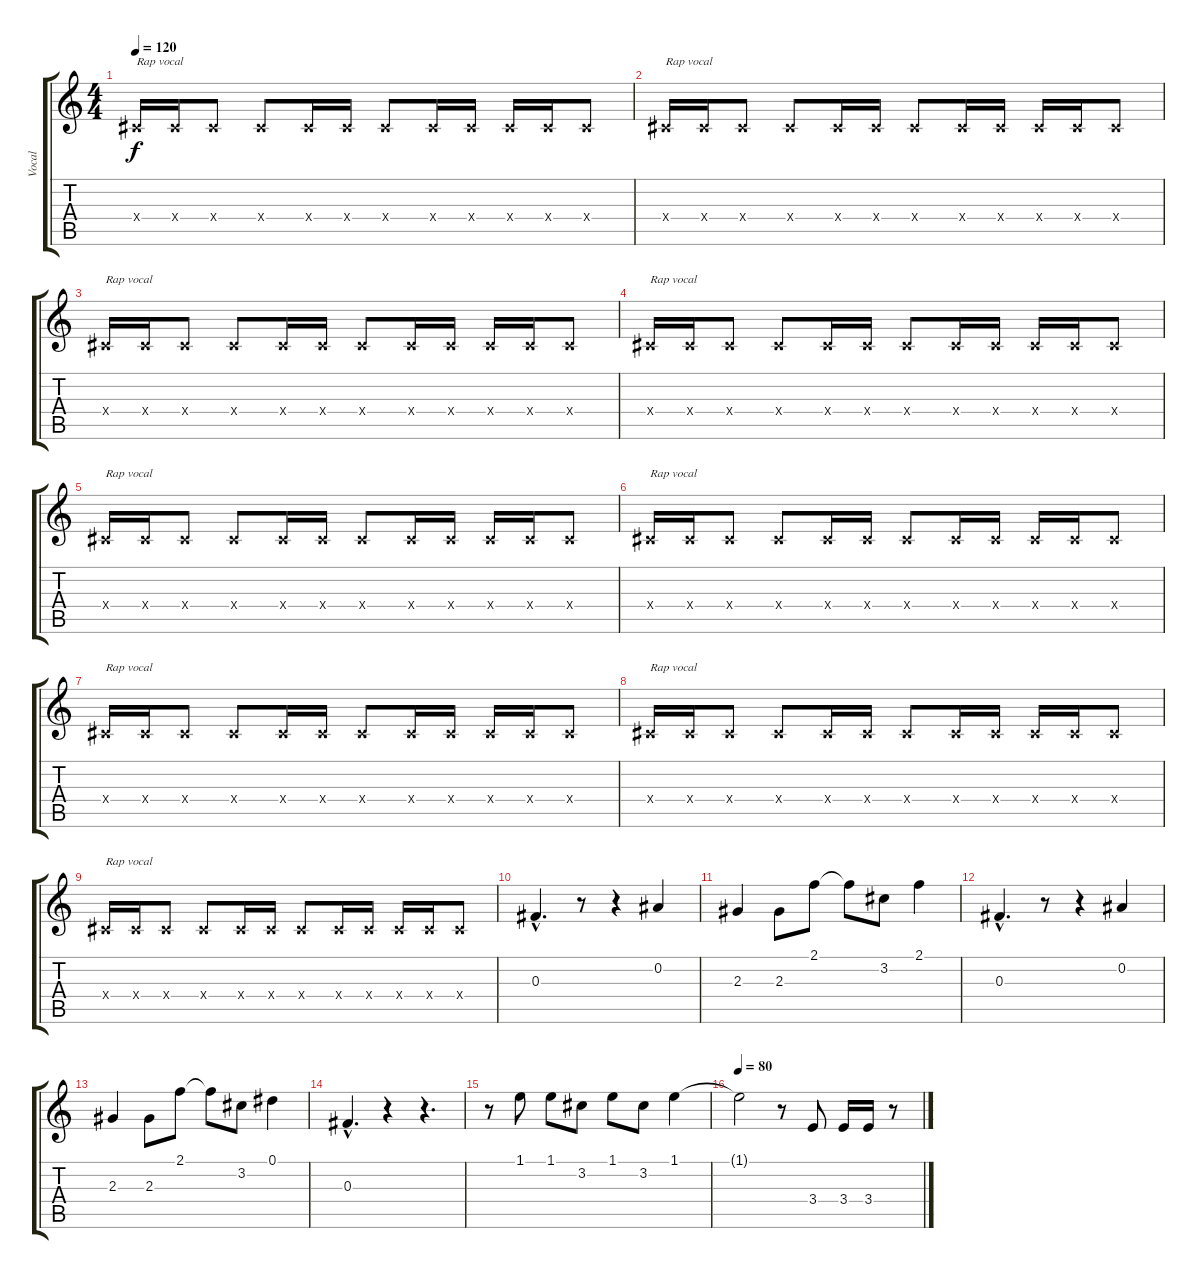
\track ("Vocal" "Vocal") {instrument distortionguitar}
\staff {score tabs}
\tuning (Eb4 Bb3 Gb3 Db3 Ab2 Eb2) {hide}
\ts (4 4)
\tempo 120
\clef g2
\ks c
0.4{x}.16{txt "Rap vocal" dy f} 0.4{x}.16 0.4{x}.8 0.4{x}.8 0.4{x}.16 0.4{x}.16 0.4{x}.8 0.4{x}.16 0.4{x}.16 0.4{x}.16 0.4{x}.16 0.4{x}.8 |
0.4{x}.16{txt "Rap vocal"} 0.4{x}.16 0.4{x}.8 0.4{x}.8 0.4{x}.16 0.4{x}.16 0.4{x}.8 0.4{x}.16 0.4{x}.16 0.4{x}.16 0.4{x}.16 0.4{x}.8 |
0.4{x}.16{txt "Rap vocal"} 0.4{x}.16 0.4{x}.8 0.4{x}.8 0.4{x}.16 0.4{x}.16 0.4{x}.8 0.4{x}.16 0.4{x}.16 0.4{x}.16 0.4{x}.16 0.4{x}.8 |
0.4{x}.16{txt "Rap vocal"} 0.4{x}.16 0.4{x}.8 0.4{x}.8 0.4{x}.16 0.4{x}.16 0.4{x}.8 0.4{x}.16 0.4{x}.16 0.4{x}.16 0.4{x}.16 0.4{x}.8 |
0.4{x}.16{txt "Rap vocal"} 0.4{x}.16 0.4{x}.8 0.4{x}.8 0.4{x}.16 0.4{x}.16 0.4{x}.8 0.4{x}.16 0.4{x}.16 0.4{x}.16 0.4{x}.16 0.4{x}.8 |
0.4{x}.16{txt "Rap vocal"} 0.4{x}.16 0.4{x}.8 0.4{x}.8 0.4{x}.16 0.4{x}.16 0.4{x}.8 0.4{x}.16 0.4{x}.16 0.4{x}.16 0.4{x}.16 0.4{x}.8 |
0.4{x}.16{txt "Rap vocal"} 0.4{x}.16 0.4{x}.8 0.4{x}.8 0.4{x}.16 0.4{x}.16 0.4{x}.8 0.4{x}.16 0.4{x}.16 0.4{x}.16 0.4{x}.16 0.4{x}.8 |
0.4{x}.16{txt "Rap vocal"} 0.4{x}.16 0.4{x}.8 0.4{x}.8 0.4{x}.16 0.4{x}.16 0.4{x}.8 0.4{x}.16 0.4{x}.16 0.4{x}.16 0.4{x}.16 0.4{x}.8 |
0.4{x}.16{txt "Rap vocal"} 0.4{x}.16 0.4{x}.8 0.4{x}.8 0.4{x}.16 0.4{x}.16 0.4{x}.8 0.4{x}.16 0.4{x}.16 0.4{x}.16 0.4{x}.16 0.4{x}.8 |
0.3{hac}.4{d} r.8 r.4 0.2.4 |
2.3.4 2.3.8 2.1.8 2.1{t}.8 3.2.8 2.1.4 |
0.3{hac}.4{d} r.8 r.4 0.2.4 |
2.3.4 2.3.8 2.1.8 2.1{t}.8 3.2.8 0.1.4 |
0.3{hac}.4{d} r.4 r.4{d} |
r.8 1.1.8 1.1.8 3.2.8 1.1.8 3.2.8 1.1.4 |
\tempo 80
1.1{t}.2 r.8 3.4.8 3.4.16 3.4.16 r.8
